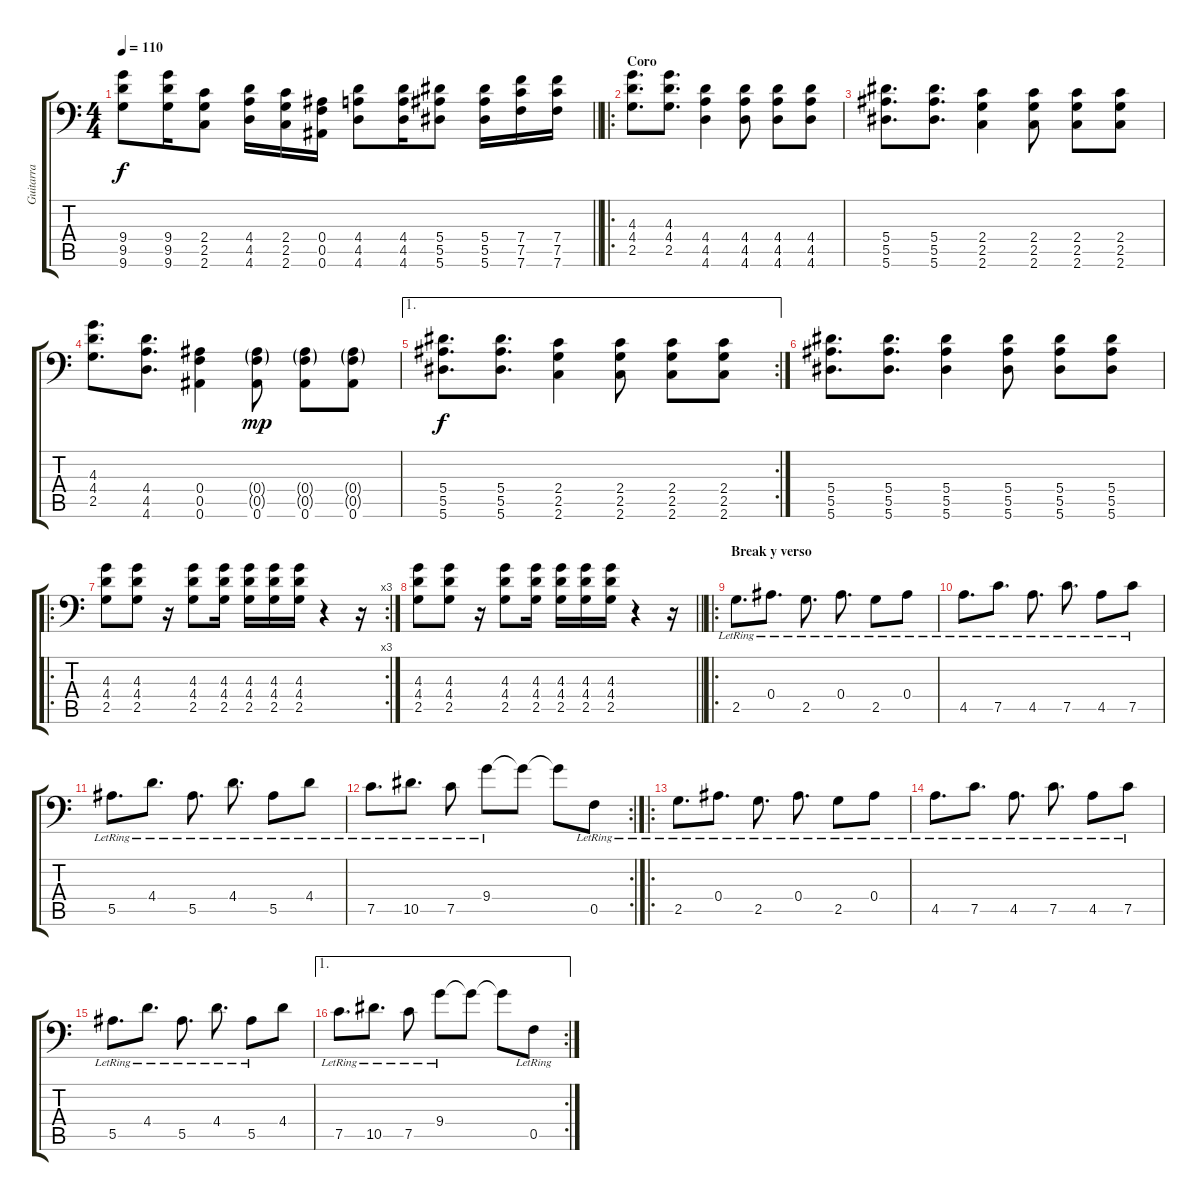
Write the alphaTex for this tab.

\track ("Guitarra" "Guitarra") {instrument distortionguitar}
\staff {score tabs}
\tuning (C4 G3 Eb3 Bb2 F2 Bb1) {hide}
\ts (4 4)
\tempo 110
\clef f4
\barLineRight lightlight
\ks c
(9.4 9.5 9.6).8{dy f} (9.4 9.5 9.6).16 (2.4 2.5 2.6).8 (4.4 4.5 4.6).16 (2.4 2.5 2.6).16 (0.4 0.5 0.6).16 (4.4 4.5 4.6).8 (4.4 4.5 4.6).16 (5.4 5.5 5.6).8 (5.4 5.5 5.6).16 (7.4 7.5 7.6).16 (7.4 7.5 7.6).16 |
\ro
\section ("" "Coro")
(4.3 4.4 2.5).8{d} (4.3 4.4 2.5).8{d} (4.4 4.5 4.6).4 (4.4 4.5 4.6).8 (4.4 4.5 4.6).8 (4.4 4.5 4.6).8 |
(5.4 5.5 5.6).8{d} (5.4 5.5 5.6).8{d} (2.4 2.5 2.6).4 (2.4 2.5 2.6).8 (2.4 2.5 2.6).8 (2.4 2.5 2.6).8 |
(4.3 4.4 2.5).8{d} (4.4 4.5 4.6).8{d} (0.4 0.5 0.6).4 (0.4{g} 0.5{g} 0.6).8{dy mp} (0.4{g} 0.5{g} 0.6).8 (0.4{g} 0.5{g} 0.6).8 |
\ae 1
\rc 2
(5.4 5.5 5.6).8{d dy f} (5.4 5.5 5.6).8{d} (2.4 2.5 2.6).4 (2.4 2.5 2.6).8 (2.4 2.5 2.6).8 (2.4 2.5 2.6).8 |
(5.4 5.5 5.6).8{d} (5.4 5.5 5.6).8{d} (5.4 5.5 5.6).4 (5.4 5.5 5.6).8 (5.4 5.5 5.6).8 (5.4 5.5 5.6).8 |
\ro
\rc 3
(4.3 4.4 2.5).8 (4.3 4.4 2.5).8 r.16 (4.3 4.4 2.5).8 (4.3 4.4 2.5).16 (4.3 4.4 2.5).16 (4.3 4.4 2.5).16 (4.3 4.4 2.5).16 r.4 r.16 |
\barLineRight lightlight
(4.3 4.4 2.5).8 (4.3 4.4 2.5).8 r.16 (4.3 4.4 2.5).8 (4.3 4.4 2.5).16 (4.3 4.4 2.5).16 (4.3 4.4 2.5).16 (4.3 4.4 2.5).16 r.4 r.16 |
\ro
\section ("" "Break y verso")
2.5{lr}.8{d} 0.4{lr}.8{d} 2.5{lr}.8{d} 0.4{lr}.8{d} 2.5{lr}.8 0.4{lr}.8 |
4.5{lr}.8{d} 7.5{lr}.8{d} 4.5{lr}.8{d} 7.5{lr}.8{d} 4.5{lr}.8 7.5{lr}.8 |
5.5{lr}.8{d} 4.4{lr}.8{d} 5.5{lr}.8{d} 4.4{lr}.8{d} 5.5{lr}.8 4.4{lr}.8 |
\rc 2
7.5{lr}.8{d} 10.5{lr}.8{d} 7.5{lr}.8 9.4{lr}.8 9.4{t}.8 9.4{t}.8 0.5{lr}.8 |
\ro
2.5{lr}.8{d} 0.4{lr}.8{d} 2.5{lr}.8{d} 0.4{lr}.8{d} 2.5{lr}.8 0.4{lr}.8 |
4.5{lr}.8{d} 7.5{lr}.8{d} 4.5{lr}.8{d} 7.5{lr}.8{d} 4.5{lr}.8 7.5{lr}.8 |
5.5{lr}.8{d} 4.4{lr}.8{d} 5.5{lr}.8{d} 4.4{lr}.8{d} 5.5{lr}.8 4.4.8 |
\ae 1
\rc 2
7.5{lr}.8{d} 10.5{lr}.8{d} 7.5{lr}.8 9.4{lr}.8 9.4{t}.8 9.4{t}.8 0.5{lr}.8
